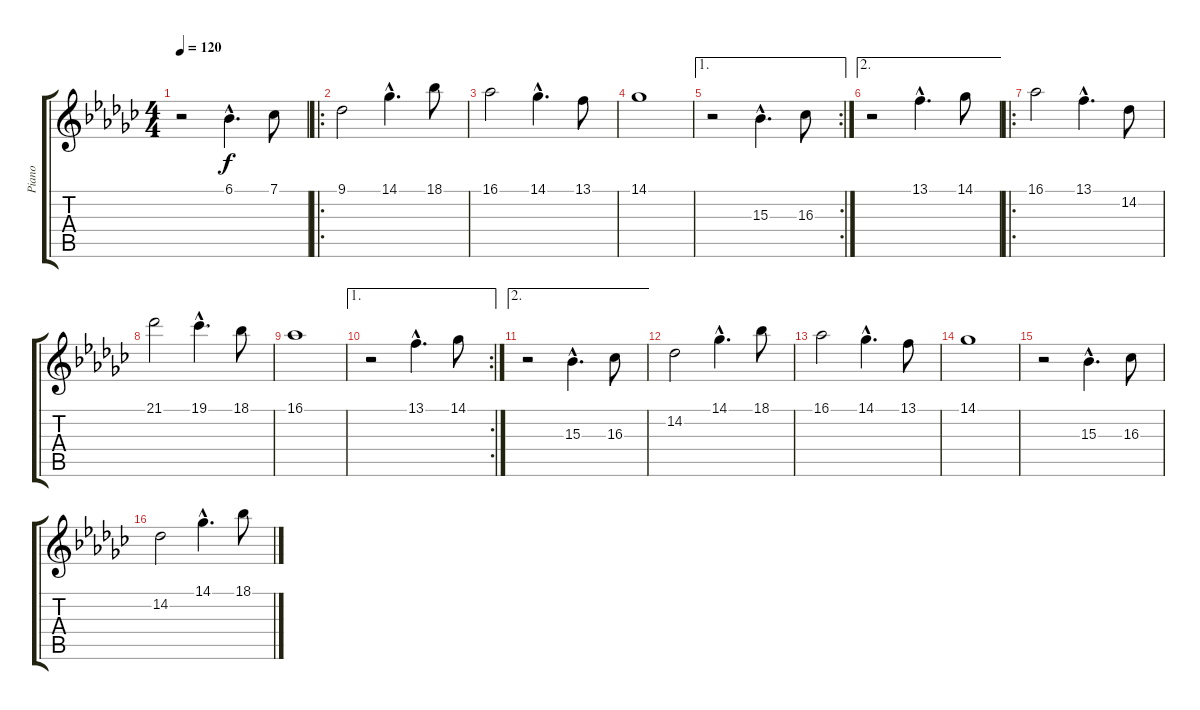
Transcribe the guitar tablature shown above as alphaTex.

\track ("Piano" "Piano") {instrument acousticgrandpiano}
\staff {score tabs}
\tuning (E4 B3 G3 D3 A2 E2) {hide}
\ts (4 4)
\tempo 120
\clef g2
\ks gb
r.2{dy f instrument acousticgrandpiano} 6.1{hac}.4{d} 7.1.8 |
\ro
9.1.2 14.1{hac}.4{d} 18.1.8 |
16.1.2 14.1{hac}.4{d} 13.1.8 |
14.1.1 |
\ae 1
\rc 2
r.2 15.3{hac}.4{d} 16.3.8 |
\ae 2
r.2 13.1{hac}.4{d} 14.1.8 |
\ro
16.1.2 13.1{hac}.4{d} 14.2.8 |
21.1.2 19.1{hac}.4{d} 18.1.8 |
16.1.1 |
\ae 1
\rc 2
r.2 13.1{hac}.4{d} 14.1.8 |
\ae 2
r.2 15.3{hac}.4{d} 16.3.8 |
14.2.2 14.1{hac}.4{d} 18.1.8 |
16.1.2 14.1{hac}.4{d} 13.1.8 |
14.1.1 |
r.2 15.3{hac}.4{d} 16.3.8 |
14.2.2 14.1{hac}.4{d} 18.1.8
